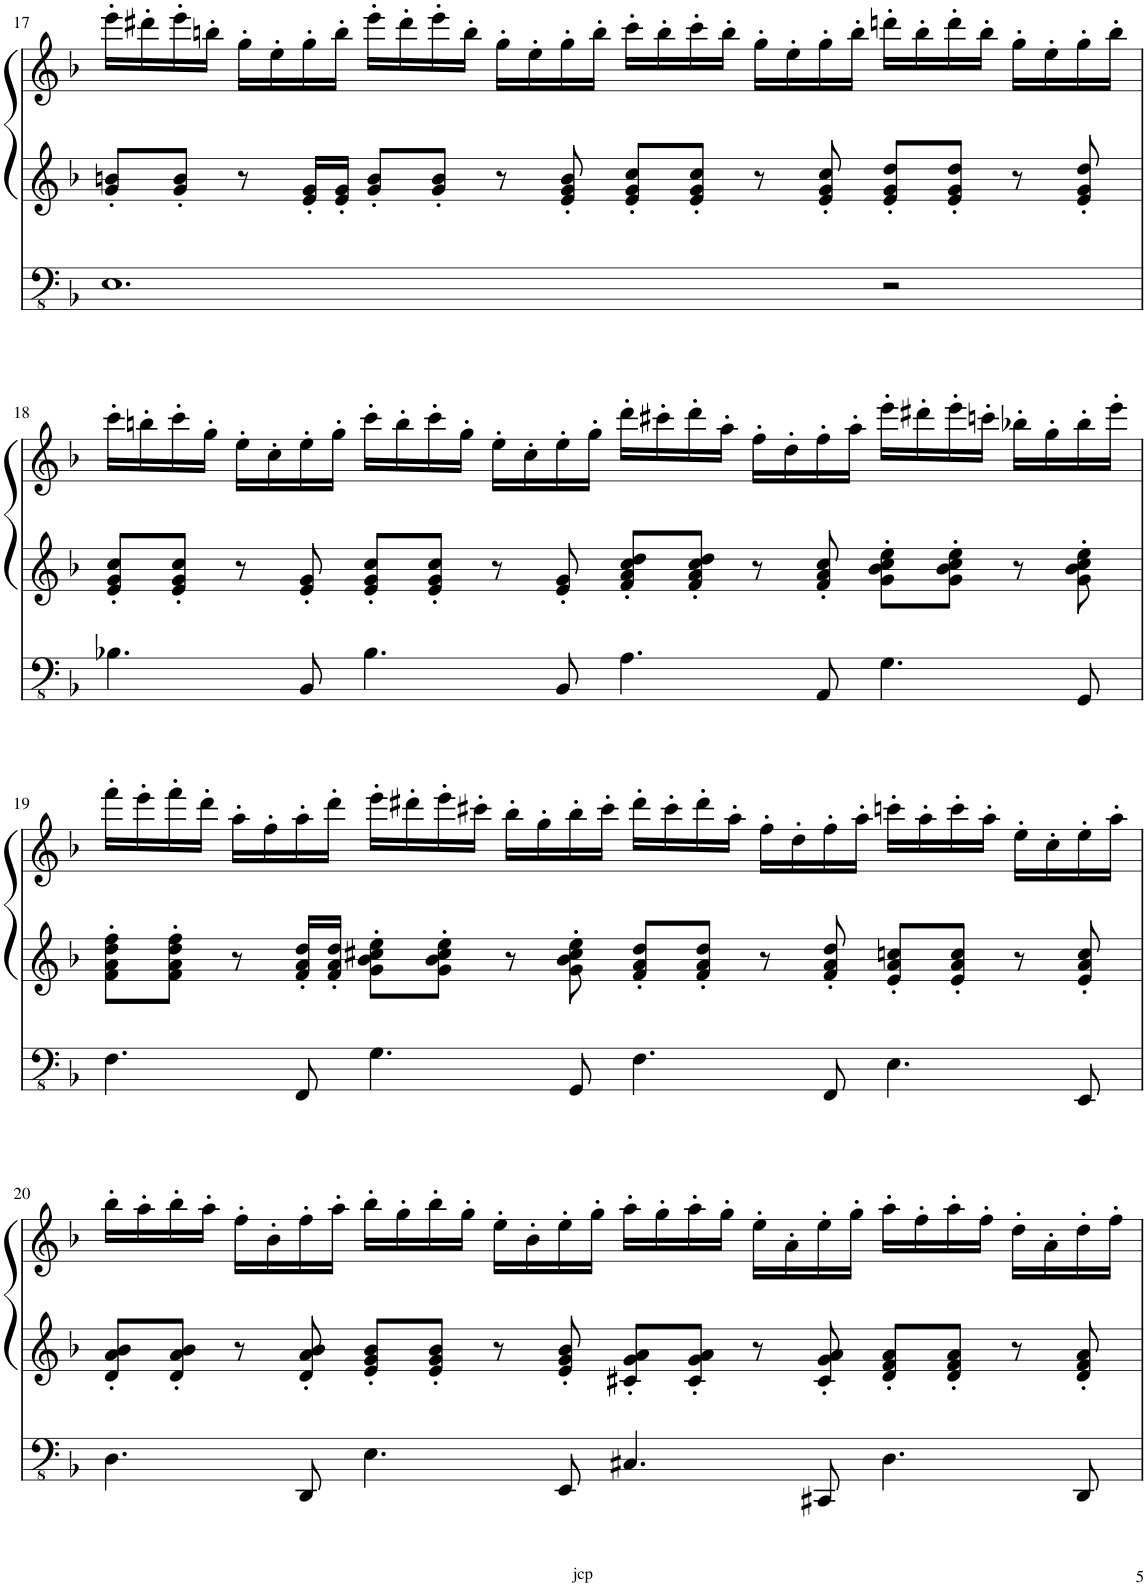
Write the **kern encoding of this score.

**kern	**kern	**kern
*part1	*part1	*part1
*staff3	*staff2	*staff1
*I"Orgue à tuyaux	*	*
*I'Org.	*	*
!!LO:PB:g=z
*clefFv4	*clefG2	*clefG2
*k[b-]	*k[b-]	*k[b-]
*M4/2	*M4/2	*M4/2
=17	=17	=17
1.EE	8g/' 8bn/'L	16eee'\LL
.	.	16ddd#X'\
.	8g/' 8b/'J	16eee'\
.	.	16bbn'\JJ
.	8r	16gg'\LL
.	.	16ee'\
.	16e/' 16g/'LL	16gg'\
.	16e/' 16g/'JJ	16bb'\JJ
.	8g/' 8b/'L	16eee'\LL
.	.	16ddd#'\
.	8g/' 8b/'J	16eee'\
.	.	16bb'\JJ
.	8r	16gg'\LL
.	.	16ee'\
.	8e/' 8g/' 8b/'	16gg'\
.	.	16bb'\JJ
.	8e/' 8g/' 8cc/'L	16ccc'\LL
.	.	16bb'\
.	8e/' 8g/' 8cc/'J	16ccc'\
.	.	16bb'\JJ
.	8r	16gg'\LL
.	.	16ee'\
.	8e/' 8g/' 8cc/'	16gg'\
.	.	16bb'\JJ
2r	8e/' 8g/' 8dd/'L	16dddn'\LL
.	.	16bb'\
.	8e/' 8g/' 8dd/'J	16ddd'\
.	.	16bb'\JJ
.	8r	16gg'\LL
.	.	16ee'\
.	8e/' 8g/' 8dd/'	16gg'\
.	.	16bb'\JJ
!!LO:LB:g=z
=18	=18	=18
4.BB-X\	8e/' 8g/' 8cc/'L	16ccc'\LL
.	.	16bbn'\
.	8e/' 8g/' 8cc/'J	16ccc'\
.	.	16gg'\JJ
.	8r	16ee'\LL
.	.	16cc'\
8BBB-/	8e/' 8g/'	16ee'\
.	.	16gg'\JJ
4.BB-\	8e/' 8g/' 8cc/'L	16ccc'\LL
.	.	16bb'\
.	8e/' 8g/' 8cc/'J	16ccc'\
.	.	16gg'\JJ
.	8r	16ee'\LL
.	.	16cc'\
8BBB-/	8e/' 8g/'	16ee'\
.	.	16gg'\JJ
4.AA\	8f/' 8a/' 8cc/' 8dd/'L	16ddd'\LL
.	.	16ccc#X'\
.	8f/' 8a/' 8cc/' 8dd/'J	16ddd'\
.	.	16aa'\JJ
.	8r	16ff'\LL
.	.	16dd'\
8AAA/	8f/' 8a/' 8cc/'	16ff'\
.	.	16aa'\JJ
4.GG\	8g\' 8b-\' 8cc\' 8ee\'L	16eee'\LL
.	.	16ddd#X'\
.	8g\' 8b-\' 8cc\' 8ee\'J	16eee'\
.	.	16cccn'\JJ
.	8r	16bb-X'\LL
.	.	16gg'\
8GGG/	8g\' 8b-\' 8cc\' 8ee\'	16bb-'\
.	.	16eee'\JJ
!!LO:LB:g=z
=19	=19	=19
4.FF\	8f\' 8a\' 8dd\' 8ff\'L	16fff'\LL
.	.	16eee'\
.	8f\' 8a\' 8dd\' 8ff\'J	16fff'\
.	.	16ddd'\JJ
.	8r	16aa'\LL
.	.	16ff'\
8FFF/	16f/' 16a/' 16dd/'LL	16aa'\
.	16f/' 16a/' 16dd/'JJ	16ddd'\JJ
4.GG\	8g\' 8b-\' 8cc#X\' 8ee\'L	16eee'\LL
.	.	16ddd#X'\
.	8g\' 8b-\' 8cc#\' 8ee\'J	16eee'\
.	.	16ccc#X'\JJ
.	8r	16bb-'\LL
.	.	16gg'\
8GGG/	8g\' 8b-\' 8cc#\' 8ee\'	16bb-'\
.	.	16ccc#'\JJ
4.FF\	8f/' 8a/' 8dd/'L	16ddd#'\LL
.	.	16ccc#'\
.	8f/' 8a/' 8dd/'J	16ddd#'\
.	.	16aa'\JJ
.	8r	16ff'\LL
.	.	16dd'\
8FFF/	8f/' 8a/' 8dd/'	16ff'\
.	.	16aa'\JJ
4.EE\	8e/' 8a/' 8ccn/'L	16cccn'\LL
.	.	16aa'\
.	8e/' 8a/' 8cc/'J	16ccc'\
.	.	16aa'\JJ
.	8r	16ee'\LL
.	.	16cc'\
8EEE/	8e/' 8a/' 8cc/'	16ee'\
.	.	16aa'\JJ
!!LO:LB:g=z
=20	=20	=20
4.DD\	8d/' 8a/' 8b-/'L	16bb-'\LL
.	.	16aa'\
.	8d/' 8a/' 8b-/'J	16bb-'\
.	.	16aa'\JJ
.	8r	16ff'\LL
.	.	16b-'\
8DDD/	8d/' 8a/' 8b-/'	16ff'\
.	.	16aa'\JJ
4.EE\	8e/' 8g/' 8b-/'L	16bb-'\LL
.	.	16gg'\
.	8e/' 8g/' 8b-/'J	16bb-'\
.	.	16gg'\JJ
.	8r	16ee'\LL
.	.	16b-'\
8EEE/	8e/' 8g/' 8b-/'	16ee'\
.	.	16gg'\JJ
4.CC#X/	8c#X/' 8g/' 8a/'L	16aa'\LL
.	.	16gg'\
.	8c#/' 8g/' 8a/'J	16aa'\
.	.	16gg'\JJ
.	8r	16ee'\LL
.	.	16a'\
8CCC#X/	8c#/' 8g/' 8a/'	16ee'\
.	.	16gg'\JJ
4.DD\	8d/' 8f/' 8a/'L	16aa'\LL
.	.	16ff'\
.	8d/' 8f/' 8a/'J	16aa'\
.	.	16ff'\JJ
.	8r	16dd'\LL
.	.	16a'\
8DDD/	8d/' 8f/' 8a/'	16dd'\
.	.	16ff'\JJ
=	=	=
*-	*-	*-
